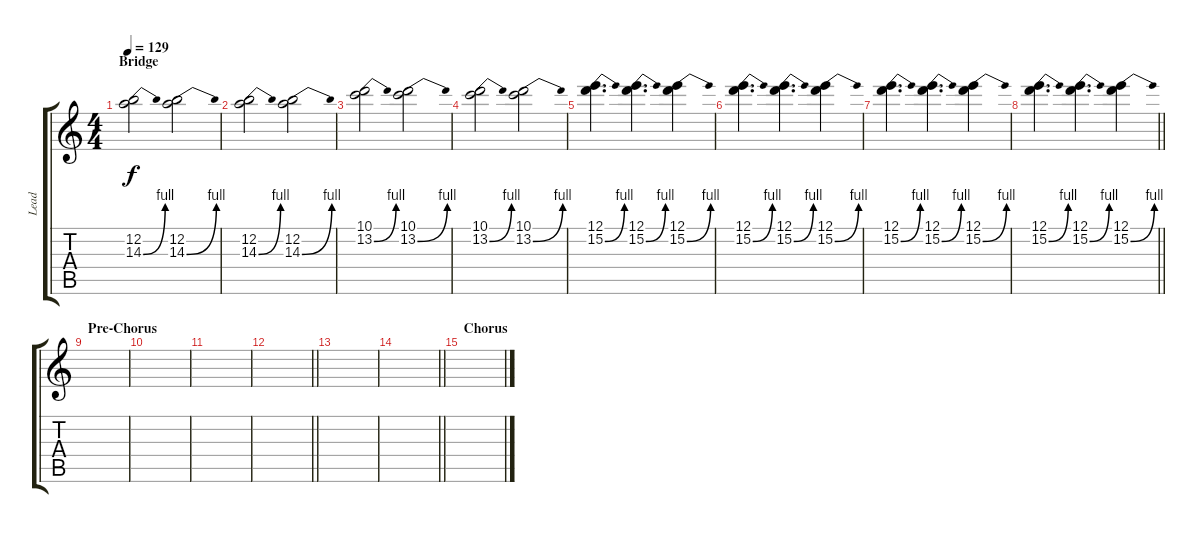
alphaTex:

\track ("Lead" "Lead") {instrument distortionguitar}
\staff {score tabs}
\tuning (E4 B3 G3 D3 A2 E2) {hide}
\ts (4 4)
\section ("" "Bridge")
\tempo 129
\clef g2
\ks c
(12.2 14.3{be (bend 0 0 60 4)}).2{dy f volume 13} (12.2 14.3{be (bend 0 0 60 4)}).2 |
(12.2 14.3{be (bend 0 0 60 4)}).2 (12.2 14.3{be (bend 0 0 60 4)}).2 |
(10.1 13.2{be (bend 0 0 60 4)}).2 (10.1 13.2{be (bend 0 0 60 4)}).2 |
(10.1 13.2{be (bend 0 0 60 4)}).2 (10.1 13.2{be (bend 0 0 60 4)}).2 |
(12.1 15.2{be (bend 0 0 60 4)}).4{d} (12.1 15.2{be (bend 0 0 60 4)}).4{d} (12.1 15.2{be (bend 0 0 60 4)}).4 |
(12.1 15.2{be (bend 0 0 60 4)}).4{d} (12.1 15.2{be (bend 0 0 60 4)}).4{d} (12.1 15.2{be (bend 0 0 60 4)}).4 |
(12.1 15.2{be (bend 0 0 60 4)}).4{d} (12.1 15.2{be (bend 0 0 60 4)}).4{d} (12.1 15.2{be (bend 0 0 60 4)}).4 |
\barLineRight lightlight
(12.1 15.2{be (bend 0 0 60 4)}).4{d} (12.1 15.2{be (bend 0 0 60 4)}).4{d} (12.1 15.2{be (bend 0 0 60 4)}).4 |
\section ("" "Pre-Chorus")
|
|
|
\barLineRight lightlight
|
|
\barLineRight lightlight
|
\section ("" "Chorus")
